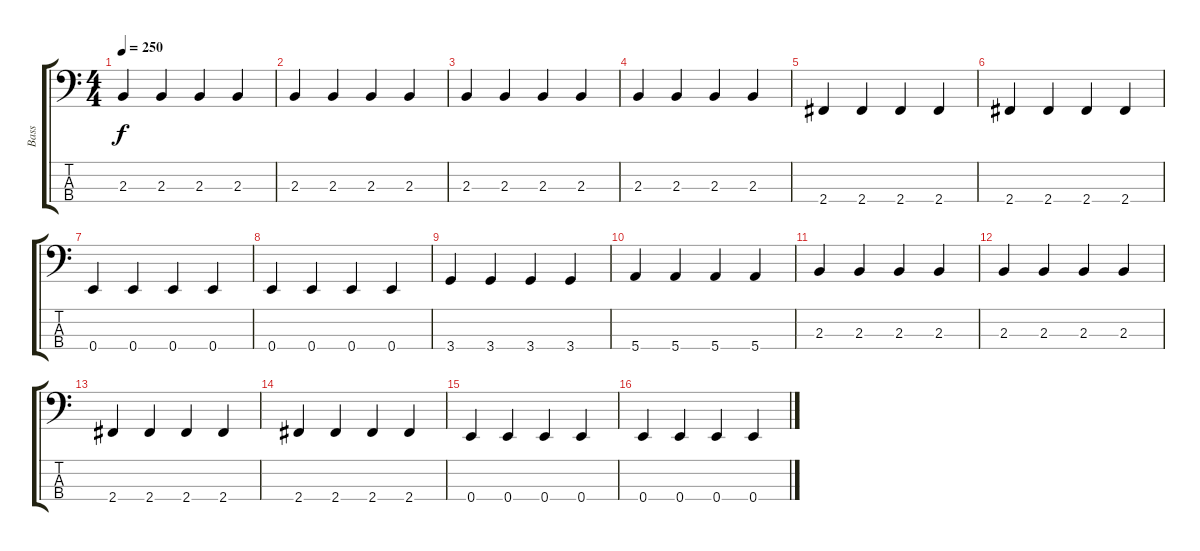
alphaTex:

\track ("Bass" "Bass") {instrument electricbassfinger}
\staff {score tabs}
\tuning (G2 D2 A1 E1) {hide}
\ts (4 4)
\tempo 250
\clef f4
\ks c
2.3.4{dy f} 2.3.4 2.3.4 2.3.4 |
2.3.4 2.3.4 2.3.4 2.3.4 |
2.3.4 2.3.4 2.3.4 2.3.4 |
2.3.4 2.3.4 2.3.4 2.3.4 |
2.4.4 2.4.4 2.4.4 2.4.4 |
2.4.4 2.4.4 2.4.4 2.4.4 |
0.4.4 0.4.4 0.4.4 0.4.4 |
0.4.4 0.4.4 0.4.4 0.4.4 |
3.4.4 3.4.4 3.4.4 3.4.4 |
5.4.4 5.4.4 5.4.4 5.4.4 |
2.3.4 2.3.4 2.3.4 2.3.4 |
2.3.4 2.3.4 2.3.4 2.3.4 |
2.4.4 2.4.4 2.4.4 2.4.4 |
2.4.4 2.4.4 2.4.4 2.4.4 |
0.4.4 0.4.4 0.4.4 0.4.4 |
0.4.4 0.4.4 0.4.4 0.4.4
